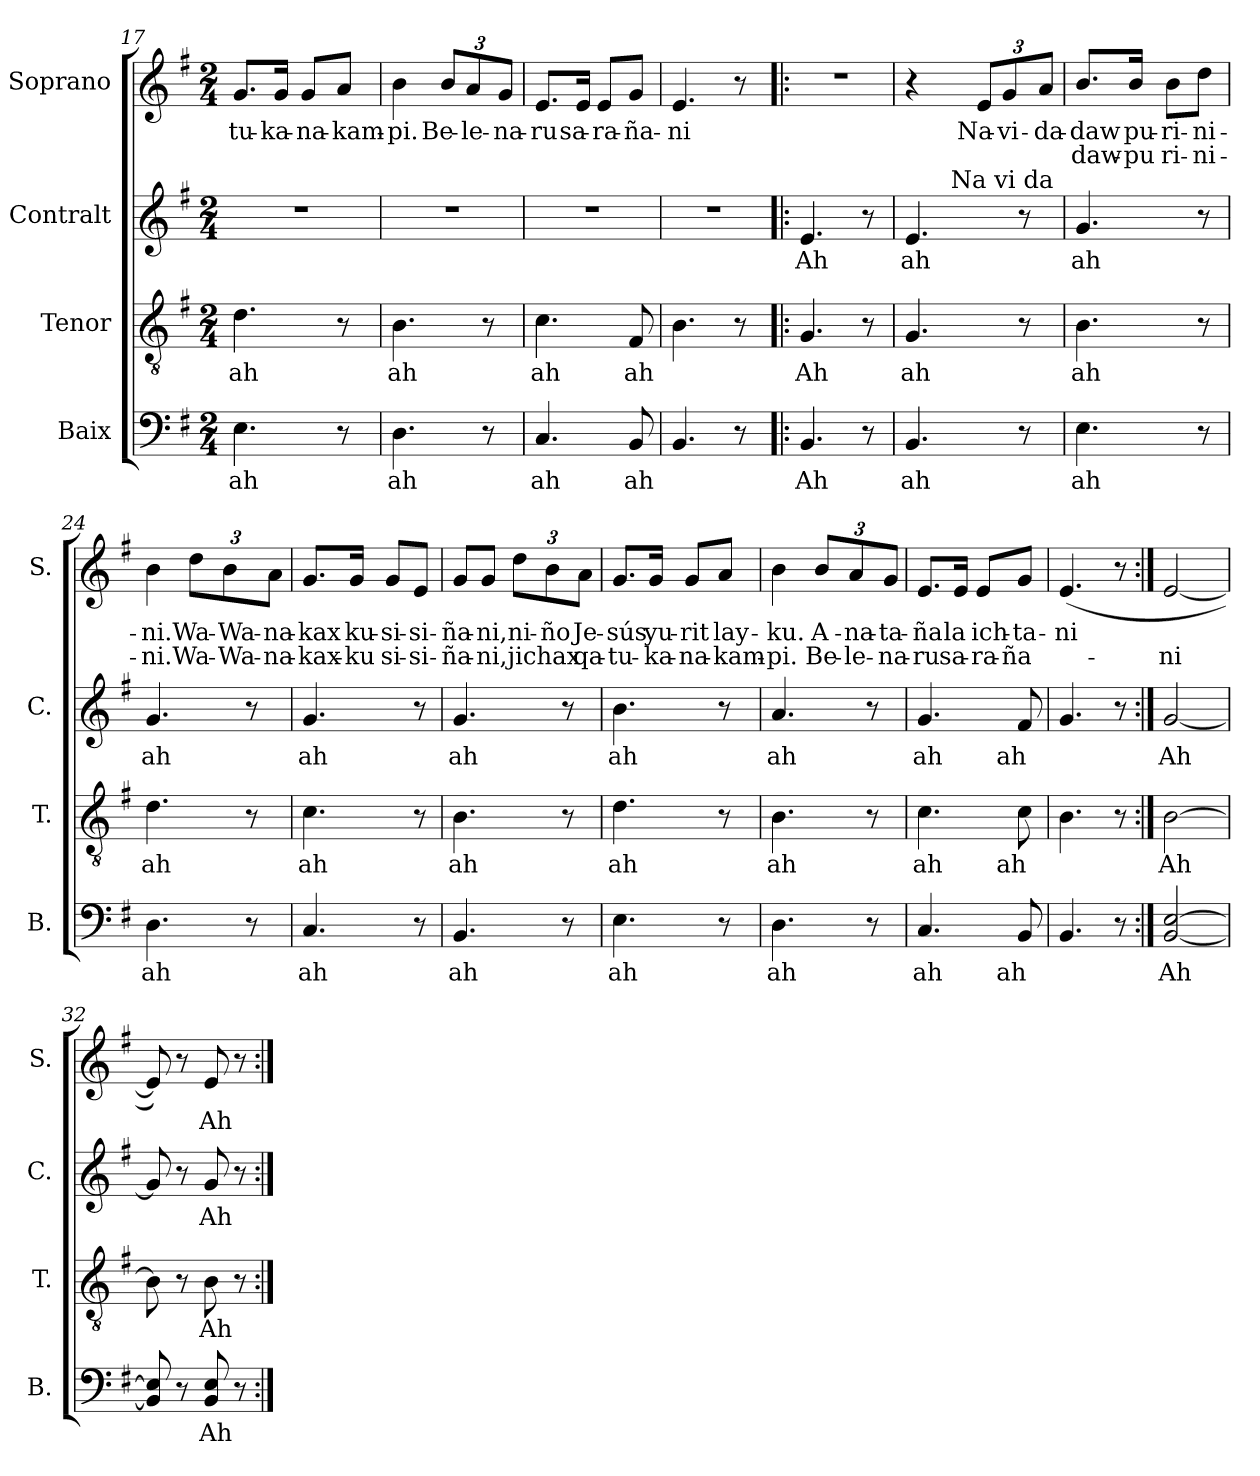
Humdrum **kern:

**kern	**text	**kern	**text	**kern	**text	**kern	**text	**text
*part4	*part4	*part3	*part3	*part2	*part2	*part1	*part1	*part1
*staff4	*staff4	*staff3	*staff3	*staff2	*staff2	*staff1	*staff1	*staff1
*I"Baix	*	*I"Tenor	*	*I"Contralt	*	*I"Soprano	*	*
*I'B.	*	*I'T.	*	*I'C.	*	*I'S.	*	*
*clefF4	*	*clefGv2	*	*clefG2	*	*clefG2	*	*
*k[f#]	*	*k[f#]	*	*k[f#]	*	*k[f#]	*	*
*G:	*	*G:	*	*G:	*	*G:	*	*
*M2/4	*	*M2/4	*	*M2/4	*	*M2/4	*	*
=17	=17	=17	=17	=17	=17	=17	=17	=17
!	!LO:LY:b:cj	!	!LO:LY:b:cj	!LO:N:vis=1	!	!	!LO:LY:b:cj	!
4.E\	ah	4.d\	ah	2r	.	8.g/L	-tu-	.
!	!	!	!	!	!	!	!LO:LY:b:cj	!
.	.	.	.	.	.	16g/J	-ka-	.
!	!	!	!	!	!	!	!LO:LY:b	!
.	.	.	.	.	.	8g/L	-na-	.
!	!	!	!	!	!	!	!LO:LY:b	!
8r	.	8r	.	.	.	8a/J	-kam-	.
=18	=18	=18	=18	=18	=18	=18	=18	=18
!	!LO:LY:b:cj	!	!LO:LY:b:cj	!LO:N:vis=1	!	!	!LO:LY:b:cj	!
4.D\	ah	4.B\	ah	2r	.	4b\	-pi.	.
*	*	*	*	*	*	*Xbrackettup	*	*
!	!	!	!	!	!	!	!LO:LY:b:cj	!
.	.	.	.	.	.	12b/L	Be-	.
!	!	!	!	!	!	!	!LO:LY:b:cj	!
.	.	.	.	.	.	12a/	-le-	.
8r	.	8r	.	.	.	.	.	.
!	!	!	!	!	!	!	!LO:LY:b:cj	!
.	.	.	.	.	.	12g/J	-na-	.
=19	=19	=19	=19	=19	=19	=19	=19	=19
!	!LO:LY:b:cj	!	!LO:LY:b:cj	!LO:N:vis=1	!	!	!LO:LY:b:cj	!
4.C/	ah	4.c\	ah	2r	.	8.e/L	-ru	.
!	!	!	!	!	!	!	!LO:LY:b:cj	!
.	.	.	.	.	.	16e/J	sa-	.
!	!	!	!	!	!	!	!LO:LY:b:cj	!
.	.	.	.	.	.	8e/L	-ra-	.
!	!LO:LY:b:cj	!	!LO:LY:b:cj	!	!	!	!LO:LY:b:cj	!
8BB/	ah	8F#/	ah	.	.	8g/J	-ña-	.
=20	=20	=20	=20	=20	=20	=20	=20	=20
!	!	!	!	!LO:N:vis=1	!	!	!LO:LY:b:cj	!
4.BB/	.	4.B\	.	2r	.	4.e/	-ni	.
8r	.	8r	.	.	.	8r	.	.
=21!|:	=21!|:	=21!|:	=21!|:	=21!|:	=21!|:	=21!|:	=21!|:	=21!|:
!	!LO:LY:b:cj	!	!LO:LY:b:cj	!	!LO:LY:b:cj	!	!	!
4.BB/	Ah	4.G/	Ah	4.e/	Ah	2r	.	.
8r	.	8r	.	8r	.	.	.	.
=22	=22	=22	=22	=22	=22	=22	=22	=22
!	!LO:LY:b:cj	!	!LO:LY:b:cj	!	!LO:LY:b:cj	!	!	!
*	*	*	*	*^	*	*	*	*
4.BB/	ah	4.G/	ah	4.e/	8ryy	ah	4r	.	.
.	.	.	.	.	32ryy	.	.	.	.
!	!	!	!	!	!LO:TX:a:t=Na vi da	!	!	!	!
.	.	.	.	.	4ryy	.	.	.	.
!	!	!	!	!	!	!	!	!LO:LY:b:cj	!
.	.	.	.	.	.	.	12e/L	Na-	.
!	!	!	!	!	!	!	!	!LO:LY:b:cj	!
.	.	.	.	.	.	.	12g/	-vi-	.
8r	.	8r	.	8r	.	.	.	.	.
.	.	.	.	.	16.ryy	.	.	.	.
!	!	!	!	!	!	!	!	!LO:LY:b:cj	!
.	.	.	.	.	.	.	12a/J	-da-	.
!!LO:PB:g=z
=23	=23	=23	=23	=23	=23	=23	=23	=23	=23
!	!LO:LY:b:cj	!	!LO:LY:b:cj	!	!	!LO:LY:b:cj	!	!LO:LY:b:cj	!LO:LY:b:cj
*	*	*	*	*v	*v	*	*	*	*
4.E\	ah	4.B\	ah	4.g/	ah	8.b/L	-daw	daw-
!	!	!	!	!	!	!	!LO:LY:b:cj	!LO:LY:b:cj
.	.	.	.	.	.	16b/J	-pu-	-pu
!	!	!	!	!	!	!	!LO:LY:b:cj	!LO:LY:b:cj
.	.	.	.	.	.	8b\L	ri-	-ri-
!	!	!	!	!	!	!	!LO:LY:b:cj	!LO:LY:b:cj
8r	.	8r	.	8r	.	8dd\J	-ni-	-ni-
=24	=24	=24	=24	=24	=24	=24	=24	=24
!	!LO:LY:b:cj	!	!LO:LY:b:cj	!	!LO:LY:b:cj	!	!LO:LY:b:cj	!LO:LY:b:cj
4.D\	ah	4.d\	ah	4.g/	ah	4b\	-ni.	ni.
!	!	!	!	!	!	!	!LO:LY:b:cj	!LO:LY:b:cj
.	.	.	.	.	.	12dd\L	Wa-	-Wa-
!	!	!	!	!	!	!	!LO:LY:b:cj	!LO:LY:b:cj
.	.	.	.	.	.	12b\	-Wa-	-Wa-
8r	.	8r	.	8r	.	.	.	.
!	!	!	!	!	!	!	!LO:LY:b:cj	!LO:LY:b:cj
.	.	.	.	.	.	12a\J	-na-	-na-
=25	=25	=25	=25	=25	=25	=25	=25	=25
!	!LO:LY:b:cj	!	!LO:LY:b:cj	!	!LO:LY:b:cj	!	!LO:LY:b:cj	!LO:LY:b:cj
4.C/	ah	4.c\	ah	4.g/	ah	8.g/L	-kax	kax-
!	!	!	!	!	!	!	!LO:LY:b:cj	!LO:LY:b:cj
.	.	.	.	.	.	16g/J	-ku-	-ku
!	!	!	!	!	!	!	!LO:LY:b	!LO:LY:b:cj
.	.	.	.	.	.	8g/L	si-	-si-
!	!	!	!	!	!	!	!LO:LY:b:cj	!LO:LY:b:cj
8r	.	8r	.	8r	.	8e/J	-si-	-si-
=26	=26	=26	=26	=26	=26	=26	=26	=26
!	!LO:LY:b:cj	!	!LO:LY:b:cj	!	!LO:LY:b:cj	!	!LO:LY:b:cj	!LO:LY:b:cj
4.BB/	ah	4.B\	ah	4.g/	ah	8g/L	-ña-	-ña-
!	!	!	!	!	!	!	!LO:LY:b:cj	!LO:LY:b:cj
.	.	.	.	.	.	8g/J	-ni,	ni,
!	!	!	!	!	!	!	!LO:LY:b:cj	!LO:LY:b
.	.	.	.	.	.	12dd\L	ni-	-jichax
!	!	!	!	!	!	!	!LO:LY:b:cj	!
.	.	.	.	.	.	12b\	ño	.
8r	.	8r	.	8r	.	.	.	.
!	!	!	!	!	!	!	!LO:LY:b:cj	!LO:LY:b:cj
.	.	.	.	.	.	12a\J	Je-	-qa-
=27	=27	=27	=27	=27	=27	=27	=27	=27
!	!LO:LY:b:cj	!	!LO:LY:b:cj	!	!LO:LY:b:cj	!	!LO:LY:b:cj	!LO:LY:b:cj
4.E\	ah	4.d\	ah	4.b\	ah	8.g/L	-sús	tu-
!	!	!	!	!	!	!	!LO:LY:b:cj	!LO:LY:b:cj
.	.	.	.	.	.	16g/J	-yu-	-ka-
!	!	!	!	!	!	!	!LO:LY:b	!LO:LY:b:cj
.	.	.	.	.	.	8g/L	-rit	na-
!	!	!	!	!	!	!	!LO:LY:b	!LO:LY:b:cj
8r	.	8r	.	8r	.	8a/J	-lay-	-kam-
=28	=28	=28	=28	=28	=28	=28	=28	=28
!	!LO:LY:b:cj	!	!LO:LY:b:cj	!	!LO:LY:b:cj	!	!LO:LY:b:cj	!LO:LY:b:cj
4.D\	ah	4.B\	ah	4.a/	ah	4b\	-ku.	pi.
!	!	!	!	!	!	!	!LO:LY:b:cj	!LO:LY:b:cj
.	.	.	.	.	.	12b/L	A-	-Be-
!	!	!	!	!	!	!	!LO:LY:b:cj	!LO:LY:b:cj
.	.	.	.	.	.	12a/	-na-	-le-
8r	.	8r	.	8r	.	.	.	.
!	!	!	!	!	!	!	!LO:LY:b:cj	!LO:LY:b:cj
.	.	.	.	.	.	12g/J	-ta-	-na-
!!LO:LB:g=z
=29	=29	=29	=29	=29	=29	=29	=29	=29
!	!LO:LY:b:cj	!	!LO:LY:b:cj	!	!LO:LY:b:cj	!	!LO:LY:b:cj	!LO:LY:b:cj
4.C/	ah	4.c\	ah	4.g/	ah	8.e/L	-ña	ru
!	!	!	!	!	!	!	!LO:LY:b:cj	!LO:LY:b:cj
.	.	.	.	.	.	16e/J	la	sa-
!	!	!	!	!	!	!	!LO:LY:b	!LO:LY:b
.	.	.	.	.	.	8e/L	-ich-	-ra-
!	!LO:LY:b:cj	!	!LO:LY:b:cj	!	!LO:LY:b:cj	!	!LO:LY:b	!LO:LY:b
8BB/	ah	8c\	ah	8f#/	ah	8g/J	-ta-	-ña-
=30	=30	=30	=30	=30	=30	=30	=30	=30
!	!	!	!	!	!	!	!LO:LY:b:cj	!
4.BB/	.	4.B\	.	4.g/	.	(>4.e/	-ni	.
8r	.	8r	.	8r	.	8r	.	.
=31:|!	=31:|!	=31:|!	=31:|!	=31:|!	=31:|!	=31:|!	=31:|!	=31:|!
!	!LO:LY:b:cj	!	!LO:LY:b:cj	!	!LO:LY:b:cj	!	!	!LO:LY:b:cj
[>2E/ [<2BB/	Ah	[>2B\	Ah	[<2g/	Ah	[<2e/	.	ni
=32	=32	=32	=32	=32	=32	=32	=32	=32
8E/] 8BB/]	.	8B\]	.	8g/]	.	8e/])	.	.
8r	.	8r	.	8r	.	8r	.	.
!	!LO:LY:b:cj	!	!LO:LY:b:cj	!	!LO:LY:b:cj	!	!LO:LY:b:cj	!
8E/ 8BB/	Ah	8B\	Ah	8g/	Ah	8e/	Ah	.
8r	.	8r	.	8r	.	8r	.	.
=:|!	=:|!	=:|!	=:|!	=:|!	=:|!	=:|!	=:|!	=:|!
*-	*-	*-	*-	*-	*-	*-	*-	*-
